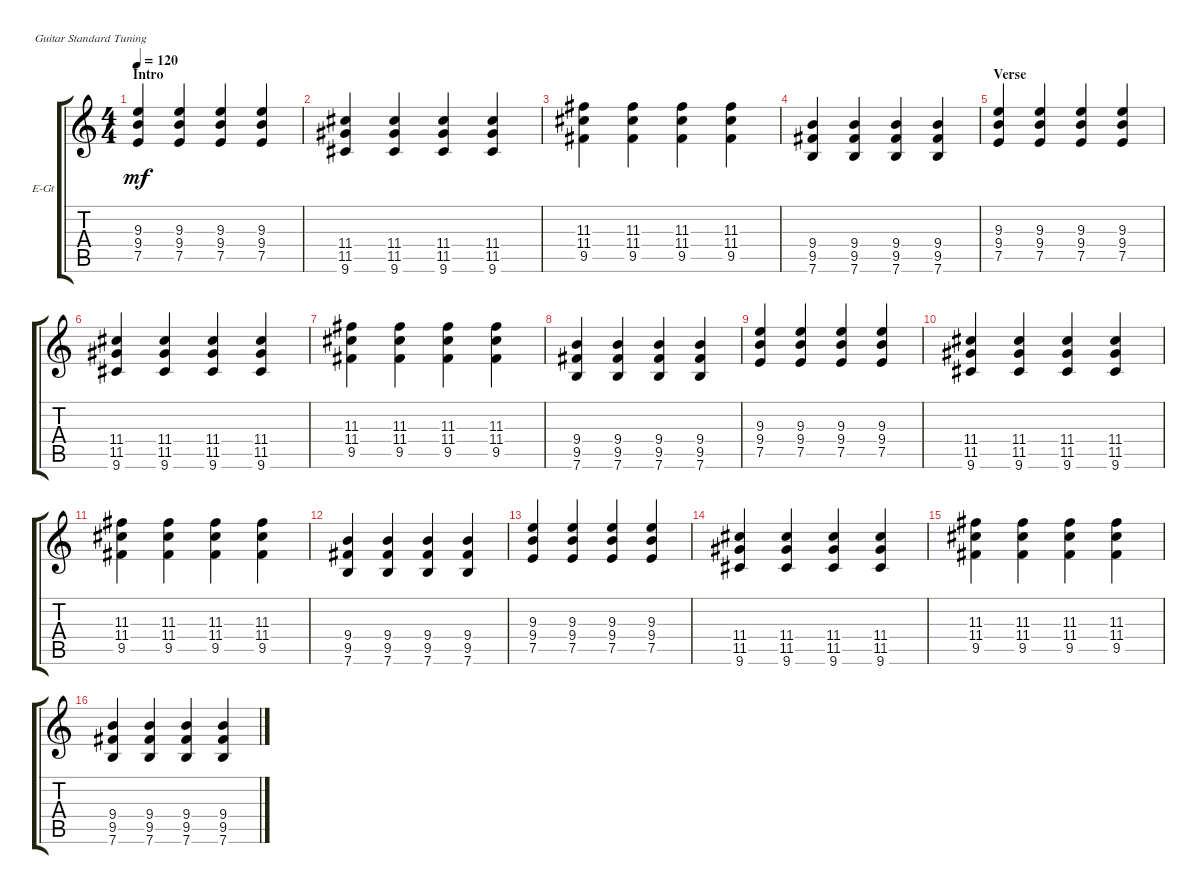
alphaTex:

\defaultSystemsLayout 4
\bracketExtendMode groupsimilarinstruments
\firstSystemTrackNameOrientation horizontal
\otherSystemsTrackNameOrientation horizontal
\track ("Guitar" "E-Gt") {instrument distortionguitar}
\staff {score tabs}
\tuning (E4 B3 G3 D3 A2 E2)
\ts (4 4)
\section ("" "Intro")
\tempo 120
\clef g2
\ks c
(9.4 9.3 7.5).4{dy mf} (9.4 9.3 7.5).4 (9.4 9.3 7.5).4 (9.4 9.3 7.5).4 |
(9.6 11.5 11.4).4 (9.6 11.5 11.4).4 (9.6 11.5 11.4).4 (9.6 11.5 11.4).4 |
(9.5 11.4 11.3).4 (9.5 11.4 11.3).4 (9.5 11.4 11.3).4 (9.5 11.4 11.3).4 |
(7.6 9.5 9.4).4 (7.6 9.5 9.4).4 (7.6 9.5 9.4).4 (7.6 9.5 9.4).4 |
\section ("" "Verse")
(9.4 9.3 7.5).4 (9.4 9.3 7.5).4 (9.4 9.3 7.5).4 (9.4 9.3 7.5).4 |
(9.6 11.5 11.4).4 (9.6 11.5 11.4).4 (9.6 11.5 11.4).4 (9.6 11.5 11.4).4 |
(9.5 11.4 11.3).4 (9.5 11.4 11.3).4 (9.5 11.4 11.3).4 (9.5 11.4 11.3).4 |
(7.6 9.5 9.4).4 (7.6 9.5 9.4).4 (7.6 9.5 9.4).4 (7.6 9.5 9.4).4 |
(9.4 9.3 7.5).4 (9.4 9.3 7.5).4 (9.4 9.3 7.5).4 (9.4 9.3 7.5).4 |
(9.6 11.5 11.4).4 (9.6 11.5 11.4).4 (9.6 11.5 11.4).4 (9.6 11.5 11.4).4 |
(9.5 11.4 11.3).4 (9.5 11.4 11.3).4 (9.5 11.4 11.3).4 (9.5 11.4 11.3).4 |
(7.6 9.5 9.4).4 (7.6 9.5 9.4).4 (7.6 9.5 9.4).4 (7.6 9.5 9.4).4 |
(9.4 9.3 7.5).4 (9.4 9.3 7.5).4 (9.4 9.3 7.5).4 (9.4 9.3 7.5).4 |
(9.6 11.5 11.4).4 (9.6 11.5 11.4).4 (9.6 11.5 11.4).4 (9.6 11.5 11.4).4 |
(9.5 11.4 11.3).4 (9.5 11.4 11.3).4 (9.5 11.4 11.3).4 (9.5 11.4 11.3).4 |
(7.6 9.5 9.4).4 (7.6 9.5 9.4).4 (7.6 9.5 9.4).4 (7.6 9.5 9.4).4
